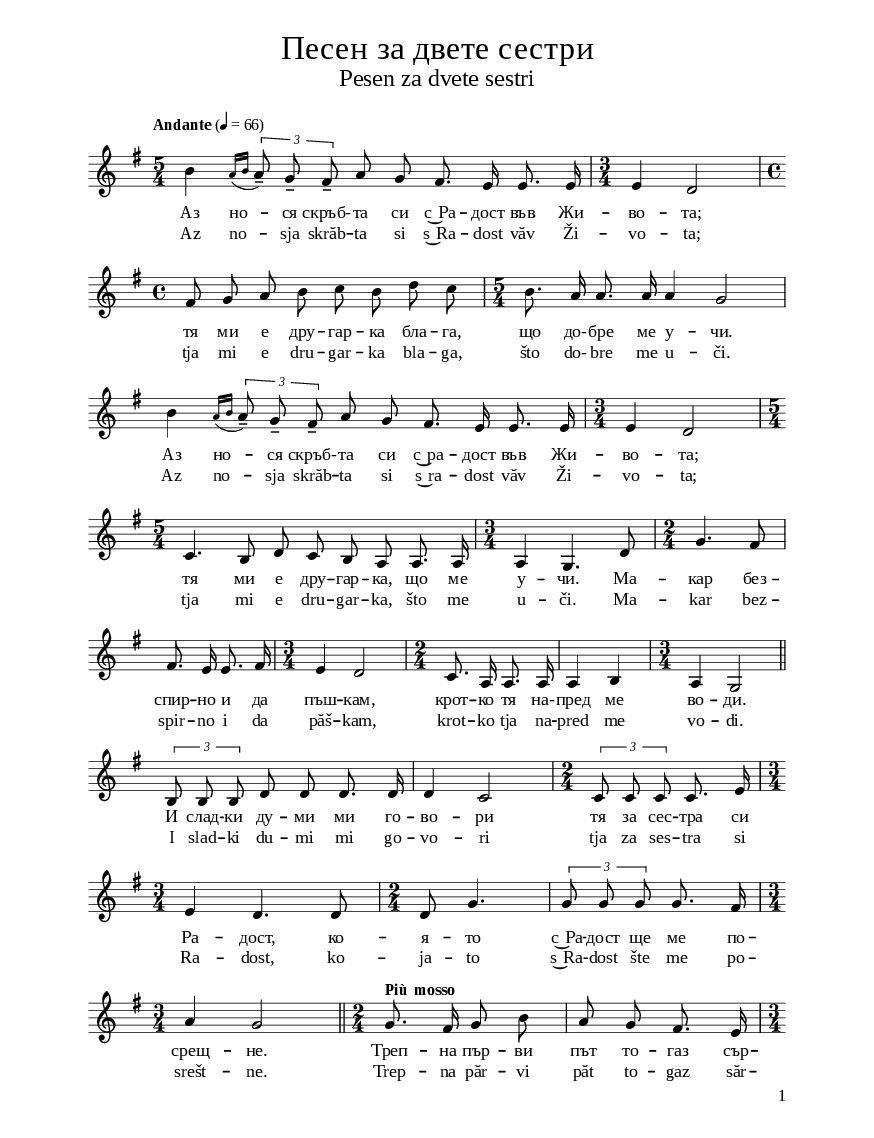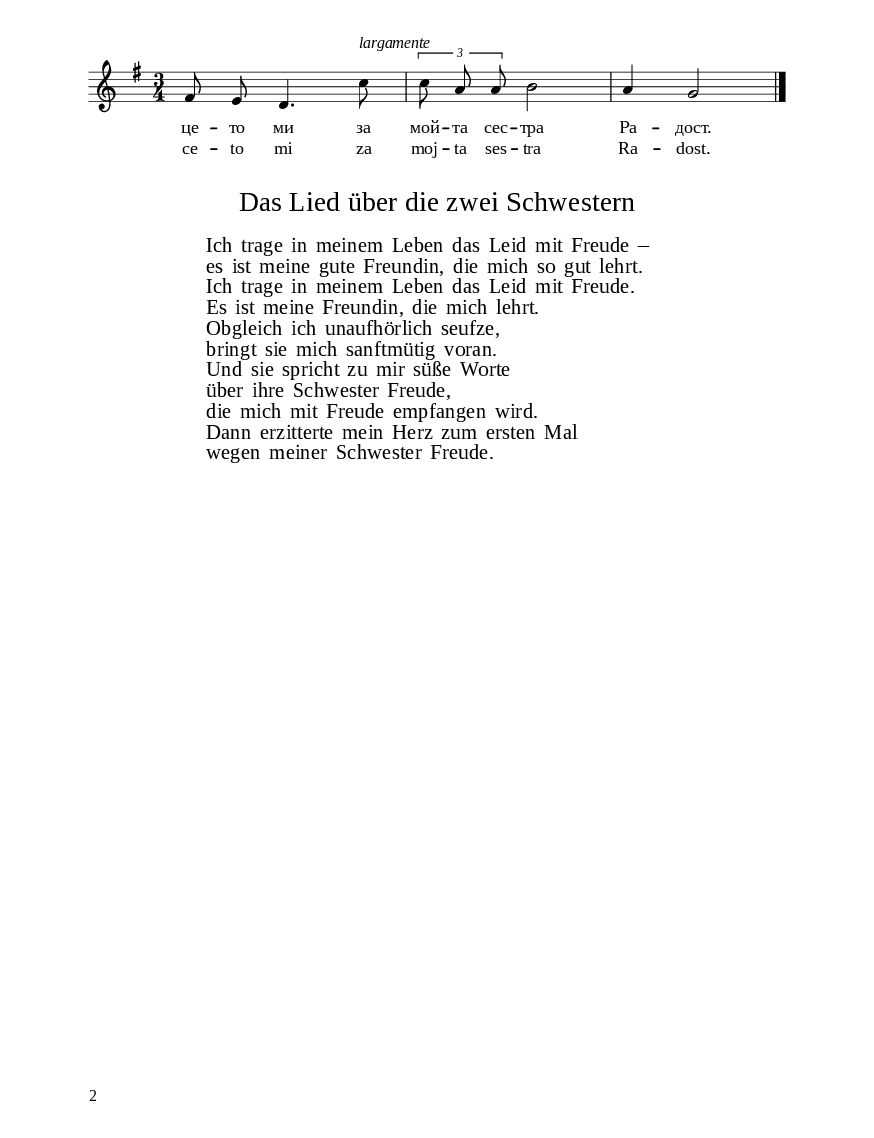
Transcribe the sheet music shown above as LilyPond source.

\version "2.24.1"

% include paper part and global functions
\include "include/globals.ily"

\bookpart {
  \label #'ref180
  \tocItem \markup "Песен за двете сестри – Pesen za dvete sestri"
  \include "include/bookpart-paper.ily"
  \score {
    \include "include/score-layout.ily"

    \new Voice \absolute {
      \clef treble
      \key g \major
      \time 5/4
      \tempoFunc "Andante" 4 "66"
      \autoBeamOff
      b'4
      \grace {  a'16 ( [  b'16 ] } \times 2/3 {
        a'8 )
        --  g'8 --  fis'8 --
      }
      a'8  g'8  fis'8.  e'16  e'8. e'16 | % 2
      \time 3/4   % 2
      e'4  d'2 \break | % 3
      \time 4/4   % 3
      fis'8  g'8  a'8  b'8  c''8
      b'8  d''8  c''8 | % 4
      \time 5/4  b'8.  a'16  a'8.  a'16  a'4 g'2 \break | % 5
      b'4
      \grace { a'16 ( [ b'16 ] } \times 2/3 {
        a'8 )
        -- g'8 -- fis'8 --
      }
      a'8 g'8 fis'8. e'16 e'8.
      e'16 | % 6
      \time 3/4  | % 6
      e'4 d'2 \break | % 7
      \time 5/4  | % 7
      c'4. b8 d'8 c'8 b8 a8
      a8. a16 | % 8
      \time 3/4  | % 8
      a4 g4. d'8 | % 9
      \time 2/4  | % 9
      g'4. fis'8 \break |
      fis'8. e'16 e'8. fis'16 | % 11
      \time 3/4  | % 11
      e'4 d'2 | % 12
      \time 2/4  | % 12
      c'8. a16 a8. a16 | % 13
      a4 b4 | % 14
      \time 3/4  | % 14
      a4 g2 \bar "||"
      \break | % 15
      \times 2/3  {
        b8 b8 b8
      }
      d'8 d'8 d'8. d'16 | % 16
      d'4 c'2 | % 17
      \time 2/4  | % 17
      \times 2/3  {
        c'8 c'8 c'8
      }
      c'8. e'16 \break | % 18
      \time 3/4  | % 18
      e'4 d'4. d'8 | % 19
      \time 2/4  | % 19
      d'8 g'4. |
      \times 2/3  {
        g'8 g'8 g'8
      }
      g'8. fis'16 \break | % 21
      \time 3/4  | % 21
      a'4 g'2 \bar "||"
      \time 2/4  | % 22
      g'8. ^\markup{ \bold {Più mosso} } fis'16
      g'8  b'8 | % 23
      a'8 g'8 fis'8. e'16 \break | % 24
      \time 3/4  | % 24
      fis'8 e'8 d'4.  c''8 ^\markup{
        \italic {largamente}
      }
      | % 25
      \times 2/3  {
        c''8 a'8 a'8
      }
      b'2 | % 26
      a'4 g'2 \bar "|."

    }
    \addlyrics {
      Аз  но -- ся "скръб-" -- та си
      с~Ра -- дост във Жи -- во -- та;
      тя ми е дру -- гар -- ка бла --
      га, що "до-" -- бре ме у -- чи. Аз
      но -- ся "скръб-" -- та си
      с~ра -- дост във Жи -- во -- та;
      тя ми е дру -- гар -- ка, що ме
      у -- чи. Ма -- кар без -- спир -- но
      и да пъш -- кам, крот -- ко тя "на-"
      -- пред ме во -- ди. И слад -- ки
      ду -- ми ми го -- во -- ри тя за
      сес -- тра си Ра -- дост, ко -- я --
      то с~Ра -- дост ще ме по -- срещ
      -- не. Треп -- на пър -- ви път то
      -- газ сър -- це -- то ми за мой --
      та сес -- тра Ра -- дост.
    }
      \addlyrics {
      Az  no -- sja skrăb -- ta si
      s~Ra -- dost văv Ži -- vo -- ta;
      tja mi e dru -- gar -- ka bla --
      ga, što "do-" -- bre me u -- či. Az
      no -- sja skrăb -- ta si
      s~ra -- dost văv Ži -- vo -- ta;
      tja mi e dru -- gar -- ka, što me
      u -- či. Ma -- kar bez -- spir -- no
      i da păš -- kam, krot -- ko tja na
      -- pred me vo -- di. I slad -- ki
      du -- mi mi go -- vo -- ri tja za
      ses -- tra si Ra -- dost, ko -- ja --
      to s~Ra -- dost šte me po -- srešt
      -- ne. Trep -- na păr -- vi păt to
      -- gaz săr -- ce -- to mi za moj --
      ta ses -- tra Ra -- dost.
    }


      \header {
        title = \titleFunc "Песен за двете сестри" "Pesen za dvete sestri"
      }

      \midi{}

    } % score



    % include foreign translation(s) of the song
    \version "2.24.1"

\markup \fill-line { \fontsize #deTitleFontSize "Das Lied über die zwei Schwestern" }
\markup \null
\markup \null
\markup \fontsize #deCoupletFontSize {
  \hspace #10
  \override #`(baseline-skip . ,deCoupletBaselineSkip)

  \column {

    \line { " "Ich trage in meinem Leben das Leid mit Freude – }

    \line { " "es ist meine gute Freundin, die mich so gut lehrt. }

    \line { " "Ich trage in meinem Leben das Leid mit Freude.}

    \line { " "Es ist meine Freundin, die mich lehrt.}

    \line { " "Obgleich ich unaufhörlich seufze, }

    \line { " "bringt sie mich sanftmütig voran. }

    \line { " "Und sie spricht zu mir süße Worte}

    \line { " "über ihre Schwester Freude,}

    \line { " "die mich mit Freude empfangen wird.}

    \line { " "Dann erzitterte mein Herz zum ersten Mal }

    \line { " "wegen meiner Schwester Freude.}

  }
}



  } % bookpart

  % Più mosso
  %
